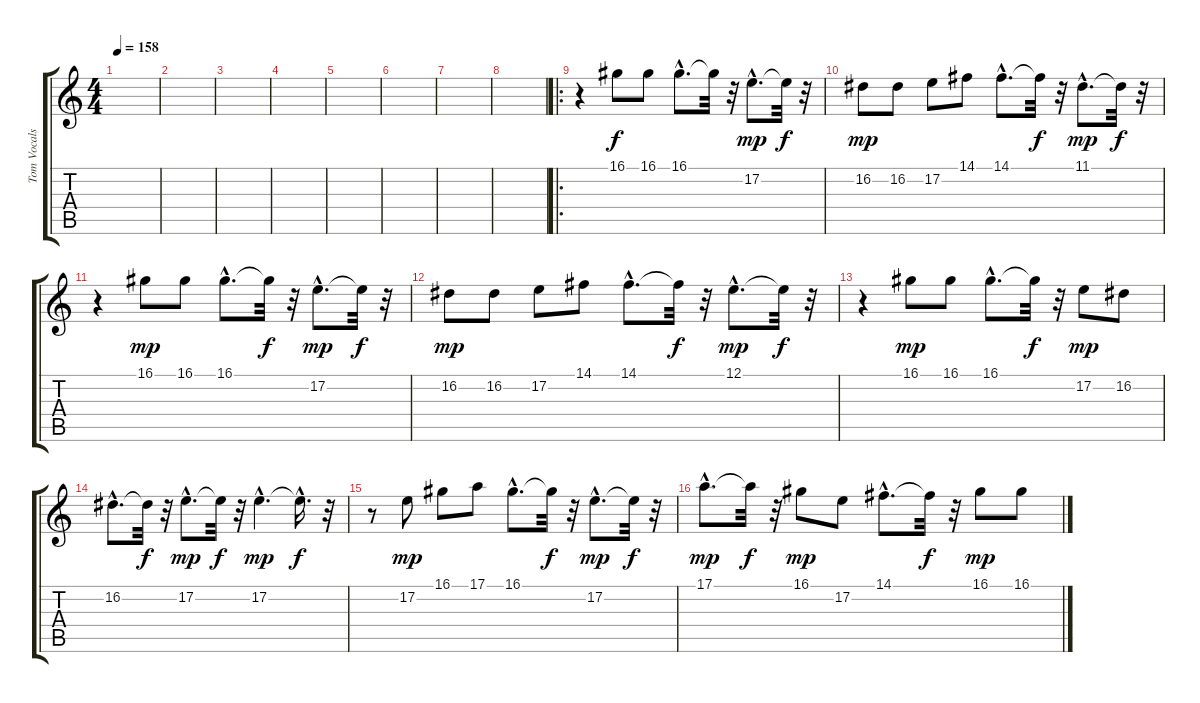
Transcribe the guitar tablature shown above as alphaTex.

\track ("Tom Vocals" "Tom Vocals") {instrument choiraahs}
\staff {score tabs}
\tuning (E4 B3 G3 D3 A2 E2) {hide}
\ts (4 4)
\tempo 158
\clef g2
\ks c
|
|
|
|
|
|
|
|
\ro
r.4 16.1.8 16.1.8 16.1{hac}.8{d} 16.1{t}.32{dy f} r.32 17.2{hac}.8{d dy mp} 17.2{t}.32{dy f} r.32 |
16.2.8{dy mp} 16.2.8 17.2.8 14.1.8 14.1{hac}.8{d} 14.1{t}.32{dy f} r.32 11.1{hac}.8{d dy mp} 11.1{t}.32{dy f} r.32 |
r.4 16.1.8{dy mp} 16.1.8 16.1{hac}.8{d} 16.1{t}.32{dy f} r.32 17.2{hac}.8{d dy mp} 17.2{t}.32{dy f} r.32 |
16.2.8{dy mp} 16.2.8 17.2.8 14.1.8 14.1{hac}.8{d} 14.1{t}.32{dy f} r.32 12.1{hac}.8{d dy mp} 12.1{t}.32{dy f} r.32 |
r.4 16.1.8{dy mp} 16.1.8 16.1{hac}.8{d} 16.1{t}.32{dy f} r.32 17.2.8{dy mp} 16.2.8 |
16.2{hac}.8{d} 16.2{t}.32{dy f} r.32 17.2{hac}.8{d dy mp} 17.2{t}.32{dy f} r.32 17.2{hac}.4{d dy mp} 17.2{hac t}.16{d dy f} r.32 |
r.8 17.2.8{dy mp} 16.1.8 17.1.8 16.1{hac}.8{d} 16.1{t}.32{dy f} r.32 17.2{hac}.8{d dy mp} 17.2{t}.32{dy f} r.32 |
17.1{hac}.8{d dy mp} 17.1{t}.32{dy f} r.32 16.1.8{dy mp} 17.2.8 14.1{hac}.8{d} 14.1{t}.32{dy f} r.32 16.1.8{dy mp} 16.1.8
